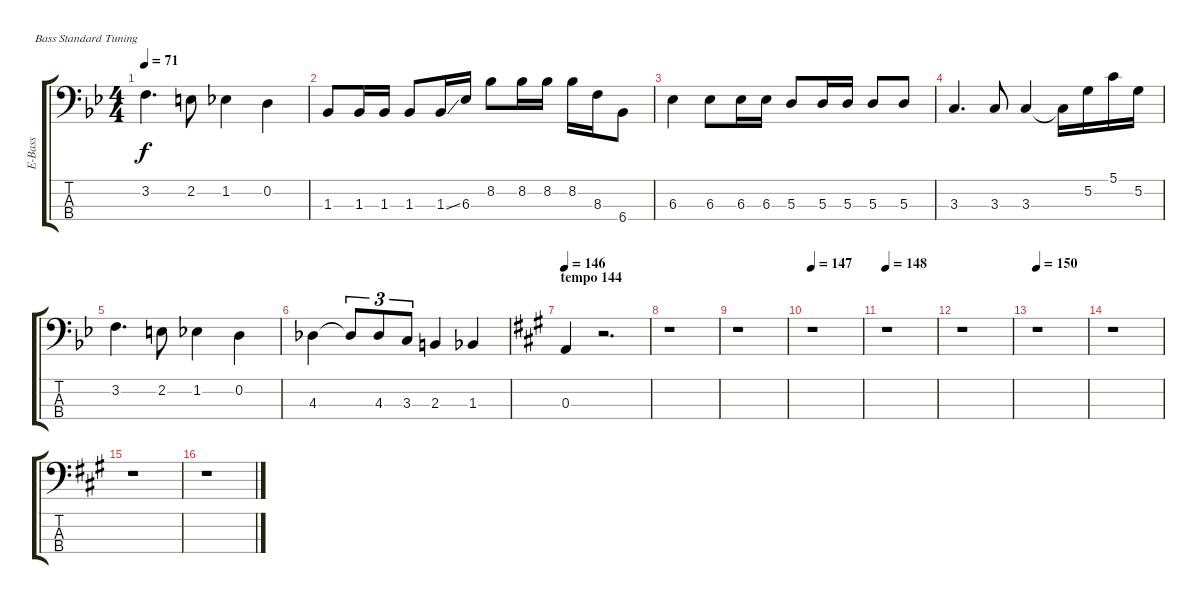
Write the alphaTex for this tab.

\bracketExtendMode groupsimilarinstruments
\otherSystemsTrackNameOrientation horizontal
\track ("Bass" "E-Bass") {instrument electricbasspick}
\staff {score tabs}
\tuning (G2 D2 A1 E1)
\ts (4 4)
\tempo 71
\clef f4
\ks bb
3.2{acc forcenatural}.4{d dy f beam Down} 2.2{acc forcenatural}.8{beam Down} 1.2{acc b}.4{beam Down} 0.2{acc forcenatural}.4{beam Down} |
1.3{acc b}.8{beam Up} 1.3{acc b}.16{beam Up} 1.3{acc b}.16{beam Up} 1.3{acc b}.8{beam Up} 1.3{ss acc b}.16{beam Up} 6.3{acc b}.16{beam Up} 8.2{acc b}.8{beam Down} 8.2{acc b}.16{beam Down} 8.2{acc b}.16{beam Down} 8.2{acc b}.16{beam Down} 8.3{acc forcenatural}.16{beam Down} 6.4{acc b}.8{beam Down} |
6.3{acc b}.4{beam Down} 6.3{acc b}.8{beam Down} 6.3{acc b}.16{beam Down} 6.3{acc b}.16{beam Down} 5.3{acc forcenatural}.8{beam Up} 5.3{acc forcenatural}.16{beam Up} 5.3{acc forcenatural}.16{beam Up} 5.3{acc forcenatural}.8{beam Up} 5.3{acc forcenatural}.8{beam Up} |
3.3{acc forcenatural}.4{d beam Up} 3.3{acc forcenatural}.8{beam Up} 3.3{acc forcenatural}.4{beam Up} 3.3{t acc forcenatural}.16{beam Down} 5.2{acc forcenatural}.16{beam Down} 5.1{acc forcenatural}.16{beam Down} 5.2{acc forcenatural}.16{beam Down} |
3.2{acc forcenatural}.4{d beam Down} 2.2{acc forcenatural}.8{beam Down} 1.2{acc b}.4{beam Down} 0.2{acc forcenatural}.4{beam Down} |
4.3{acc b}.4{beam Down} 4.3{t acc b}.8{tu (3 2) beam Up} 4.3{acc b}.8{tu (3 2) beam Up} 3.3{acc forcenatural}.8{tu (3 2) beam Up} 2.3{acc forcenatural}.4{beam Up} 1.3{acc b}.4{beam Up} |
\section ("" "tempo 144")
\tempo 146
\ks a
0.3{acc forcenatural}.4{beam Up} r.2{d beam Up} |
r.1{beam Down} |
r.1{beam Down} |
\tempo 147
r.1{beam Down} |
\tempo 148
r.1{beam Down} |
r.1{beam Down} |
\tempo 150
r.1{beam Down} |
r.1{beam Down} |
r.1{beam Down} |
r.1{beam Down}
